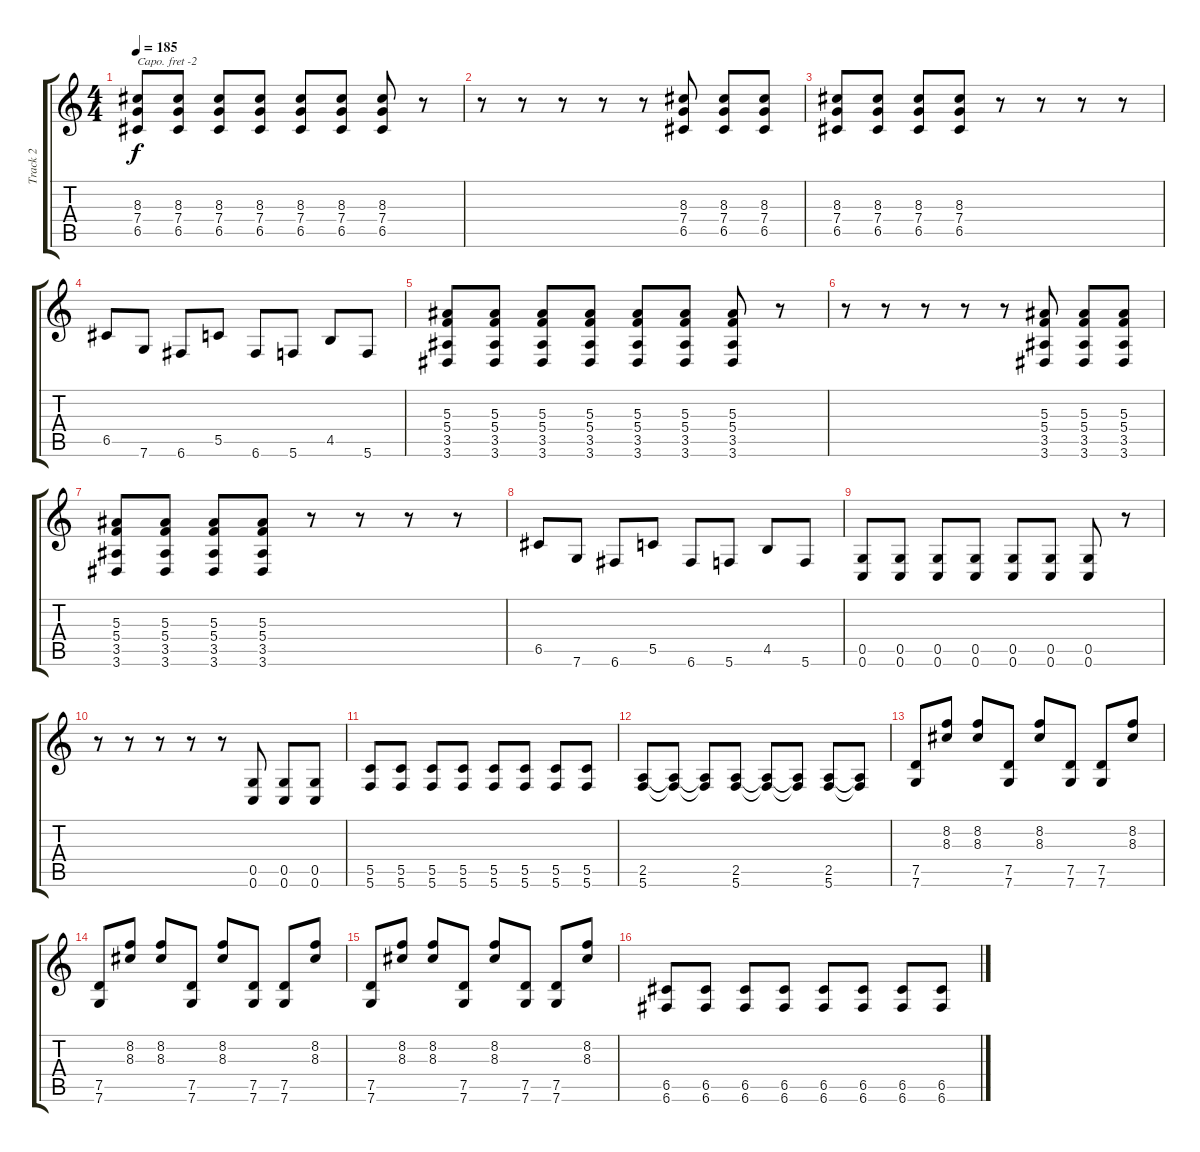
\track ("Track 2" "Track 2") {instrument distortionguitar}
\staff {score tabs}
\capo -2
\tuning (E4 B3 G3 D3 A2 D2) {hide}
\ts (4 4)
\tempo 185
\clef g2
\ks c
(8.3 7.4 6.5).8{dy f} (8.3 7.4 6.5).8 (8.3 7.4 6.5).8 (8.3 7.4 6.5).8 (8.3 7.4 6.5).8 (8.3 7.4 6.5).8 (8.3 7.4 6.5).8 r.8 |
r.8 r.8 r.8 r.8 r.8 (8.3 7.4 6.5).8 (8.3 7.4 6.5).8 (8.3 7.4 6.5).8 |
(8.3 7.4 6.5).8 (8.3 7.4 6.5).8 (8.3 7.4 6.5).8 (8.3 7.4 6.5).8 r.8 r.8 r.8 r.8 |
6.5.8 7.6.8 6.6.8 5.5.8 6.6.8 5.6.8 4.5.8 5.6.8 |
(5.3 5.4 3.5 3.6).8 (5.3 5.4 3.5 3.6).8 (5.3 5.4 3.5 3.6).8 (5.3 5.4 3.5 3.6).8 (5.3 5.4 3.5 3.6).8 (5.3 5.4 3.5 3.6).8 (5.3 5.4 3.5 3.6).8 r.8 |
r.8 r.8 r.8 r.8 r.8 (5.3 5.4 3.5 3.6).8 (5.3 5.4 3.5 3.6).8 (5.3 5.4 3.5 3.6).8 |
(5.3 5.4 3.5 3.6).8 (5.3 5.4 3.5 3.6).8 (5.3 5.4 3.5 3.6).8 (5.3 5.4 3.5 3.6).8 r.8 r.8 r.8 r.8 |
6.5.8 7.6.8 6.6.8 5.5.8 6.6.8 5.6.8 4.5.8 5.6.8 |
(0.5 0.6).8 (0.5 0.6).8 (0.5 0.6).8 (0.5 0.6).8 (0.5 0.6).8 (0.5 0.6).8 (0.5 0.6).8 r.8 |
r.8 r.8 r.8 r.8 r.8 (0.5 0.6).8 (0.5 0.6).8 (0.5 0.6).8 |
(5.5 5.6).8 (5.5 5.6).8 (5.5 5.6).8 (5.5 5.6).8 (5.5 5.6).8 (5.5 5.6).8 (5.5 5.6).8 (5.5 5.6).8 |
(2.5 5.6).8 (2.5{t} 5.6{t}).8 (2.5{t} 5.6{t}).8 (2.5 5.6).8 (2.5{t} 5.6{t}).8 (2.5{t} 5.6{t}).8 (2.5 5.6).8 (2.5{t} 5.6{t}).8 |
(7.5 7.6).8 (8.2 8.3).8 (8.2 8.3).8 (7.5 7.6).8 (8.2 8.3).8 (7.5 7.6).8 (7.5 7.6).8 (8.2 8.3).8 |
(7.5 7.6).8 (8.2 8.3).8 (8.2 8.3).8 (7.5 7.6).8 (8.2 8.3).8 (7.5 7.6).8 (7.5 7.6).8 (8.2 8.3).8 |
(7.5 7.6).8 (8.2 8.3).8 (8.2 8.3).8 (7.5 7.6).8 (8.2 8.3).8 (7.5 7.6).8 (7.5 7.6).8 (8.2 8.3).8 |
(6.5 6.6).8 (6.5 6.6).8 (6.5 6.6).8 (6.5 6.6).8 (6.5 6.6).8 (6.5 6.6).8 (6.5 6.6).8 (6.5 6.6).8
